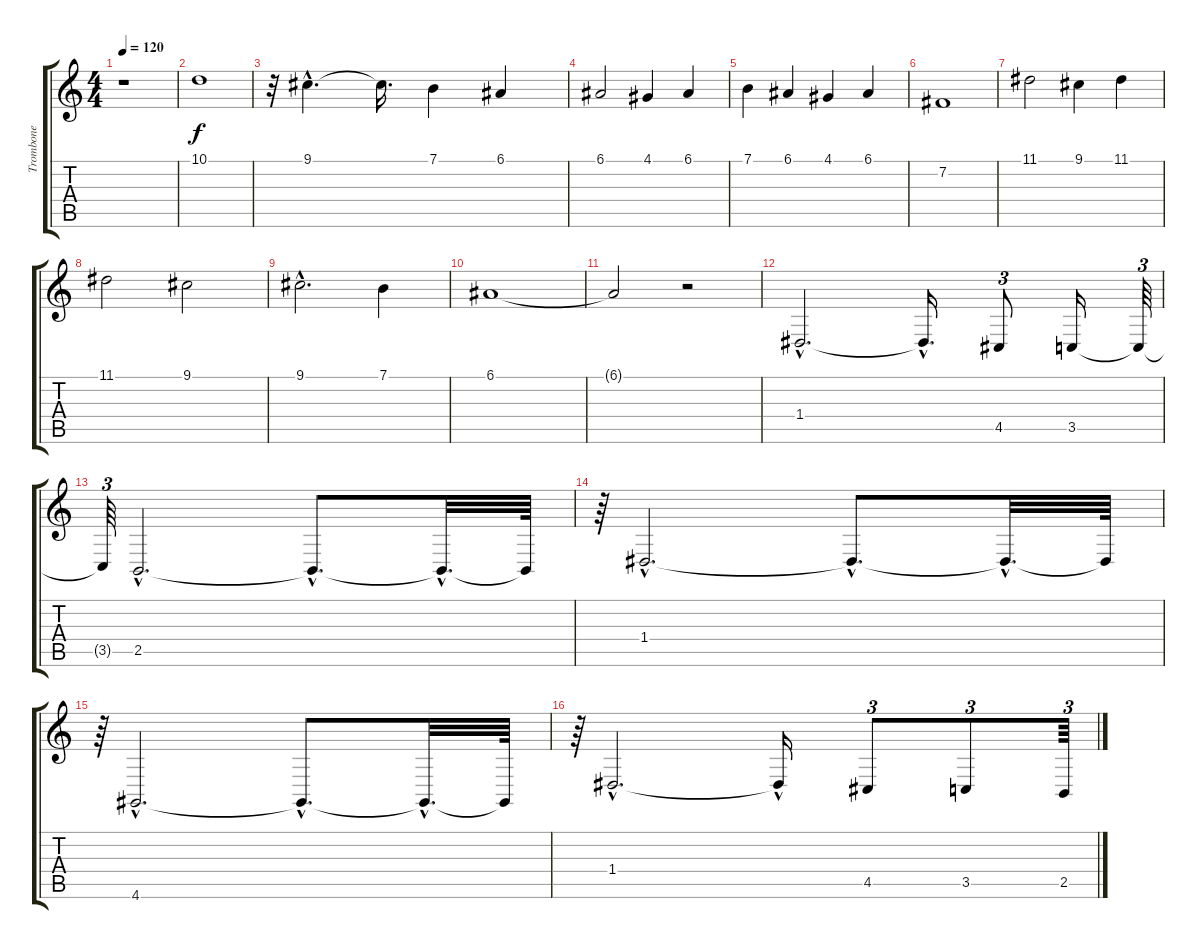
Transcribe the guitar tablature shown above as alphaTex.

\track ("Trombone" "Trombone") {instrument trombone}
\staff {score tabs}
\tuning (E4 B3 G3 D3 A2 E2) {hide}
\ts (4 4)
\tempo 120
\clef g2
\ks c
r.1{dy f} |
10.1.1{volume 9 instrument flute} |
r.32 9.1{hac}.4{d} 9.1{t}.16{d} 7.1.4 6.1.4 |
6.1.2 4.1.4 6.1.4 |
7.1.4 6.1.4 4.1.4 6.1.4 |
7.2.1 |
11.1.2 9.1.4 11.1.4 |
11.1.2 9.1.2 |
9.1{hac}.2{d} 7.1.4 |
6.1.1 |
6.1{t}.2 r.2 |
1.4{hac}.2{d volume 14 instrument brasssection} 1.4{hac t}.16{d} 4.5.8{tu (3 2)} 3.5.16 3.5{t}.64{tu (3 2)} |
3.5{t}.64{tu (3 2)} 2.5{hac}.2{d} 2.5{hac t}.8{d} 2.5{hac t}.32{d} 2.5{t}.64 |
r.64{tu (3 2)} 1.4{hac}.2{d} 1.4{hac t}.8{d} 1.4{hac t}.32{d} 1.4{t}.64 |
r.64{tu (3 2)} 4.6{hac}.2{d} 4.6{hac t}.8{d} 4.6{hac t}.32{d} 4.6{t}.64 |
r.64{tu (3 2)} 1.4{hac}.2{d} 1.4{hac t}.16 4.5.8{tu (3 2)} 3.5.8{tu (3 2)} 2.5.64{tu (3 2)}
